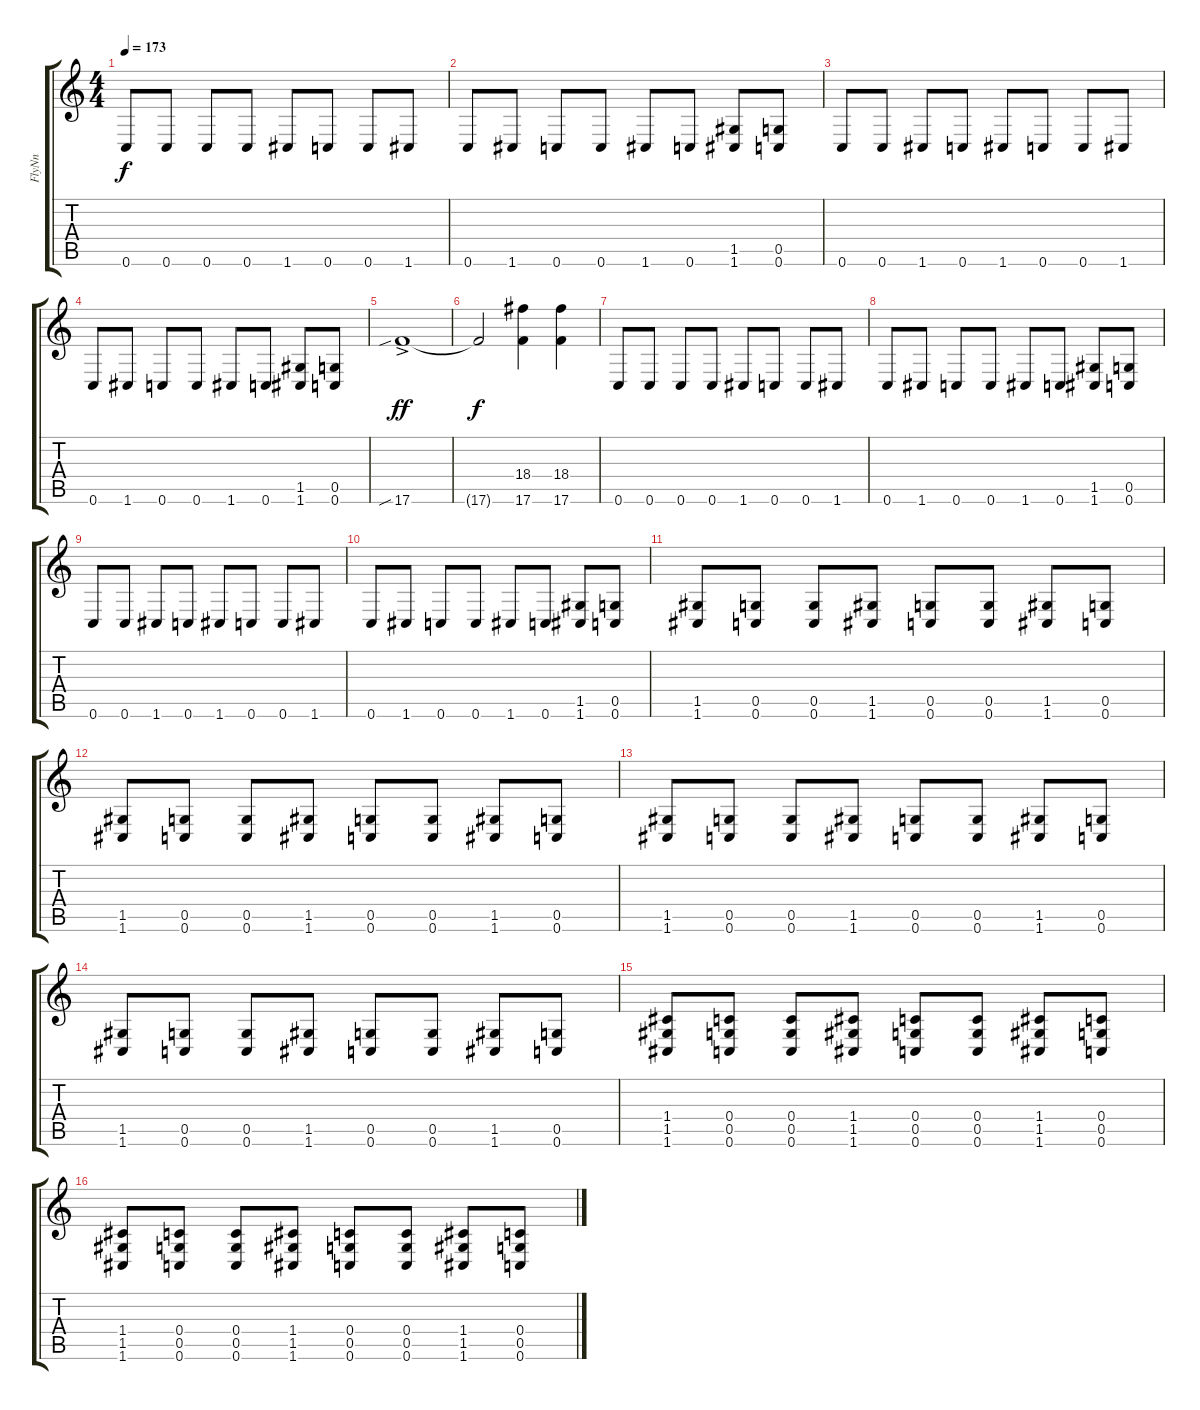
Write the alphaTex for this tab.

\track ("FlyNn" "FlyNn") {instrument distortionguitar}
\staff {score tabs}
\tuning (D4 A3 F3 C3 G2 C2) {hide}
\ts (4 4)
\tempo 173
\clef g2
\ks c
0.6.8{dy f} 0.6.8 0.6.8 0.6.8 1.6.8 0.6.8 0.6.8 1.6.8 |
0.6.8 1.6.8 0.6.8 0.6.8 1.6.8 0.6.8 (1.5 1.6).8 (0.5 0.6).8 |
0.6.8 0.6.8 1.6.8 0.6.8 1.6.8 0.6.8 0.6.8 1.6.8 |
0.6.8 1.6.8 0.6.8 0.6.8 1.6.8 0.6.8 (1.5 1.6).8 (0.5 0.6).8 |
17.6{sib ac}.1{dy ff} |
17.6{t}.2{dy f} (18.4 17.6).4 (18.4 17.6).4 |
0.6.8 0.6.8 0.6.8 0.6.8 1.6.8 0.6.8 0.6.8 1.6.8 |
0.6.8 1.6.8 0.6.8 0.6.8 1.6.8 0.6.8 (1.5 1.6).8 (0.5 0.6).8 |
0.6.8 0.6.8 1.6.8 0.6.8 1.6.8 0.6.8 0.6.8 1.6.8 |
0.6.8 1.6.8 0.6.8 0.6.8 1.6.8 0.6.8 (1.5 1.6).8 (0.5 0.6).8 |
(1.5 1.6).8 (0.5 0.6).8 (0.5 0.6).8 (1.5 1.6).8 (0.5 0.6).8 (0.5 0.6).8 (1.5 1.6).8 (0.5 0.6).8 |
(1.5 1.6).8 (0.5 0.6).8 (0.5 0.6).8 (1.5 1.6).8 (0.5 0.6).8 (0.5 0.6).8 (1.5 1.6).8 (0.5 0.6).8 |
(1.5 1.6).8 (0.5 0.6).8 (0.5 0.6).8 (1.5 1.6).8 (0.5 0.6).8 (0.5 0.6).8 (1.5 1.6).8 (0.5 0.6).8 |
(1.5 1.6).8 (0.5 0.6).8 (0.5 0.6).8 (1.5 1.6).8 (0.5 0.6).8 (0.5 0.6).8 (1.5 1.6).8 (0.5 0.6).8 |
(1.4 1.5 1.6).8 (0.4 0.5 0.6).8 (0.4 0.5 0.6).8 (1.4 1.5 1.6).8 (0.4 0.5 0.6).8 (0.4 0.5 0.6).8 (1.4 1.5 1.6).8 (0.4 0.5 0.6).8 |
(1.4 1.5 1.6).8 (0.4 0.5 0.6).8 (0.4 0.5 0.6).8 (1.4 1.5 1.6).8 (0.4 0.5 0.6).8 (0.4 0.5 0.6).8 (1.4 1.5 1.6).8 (0.4 0.5 0.6).8
